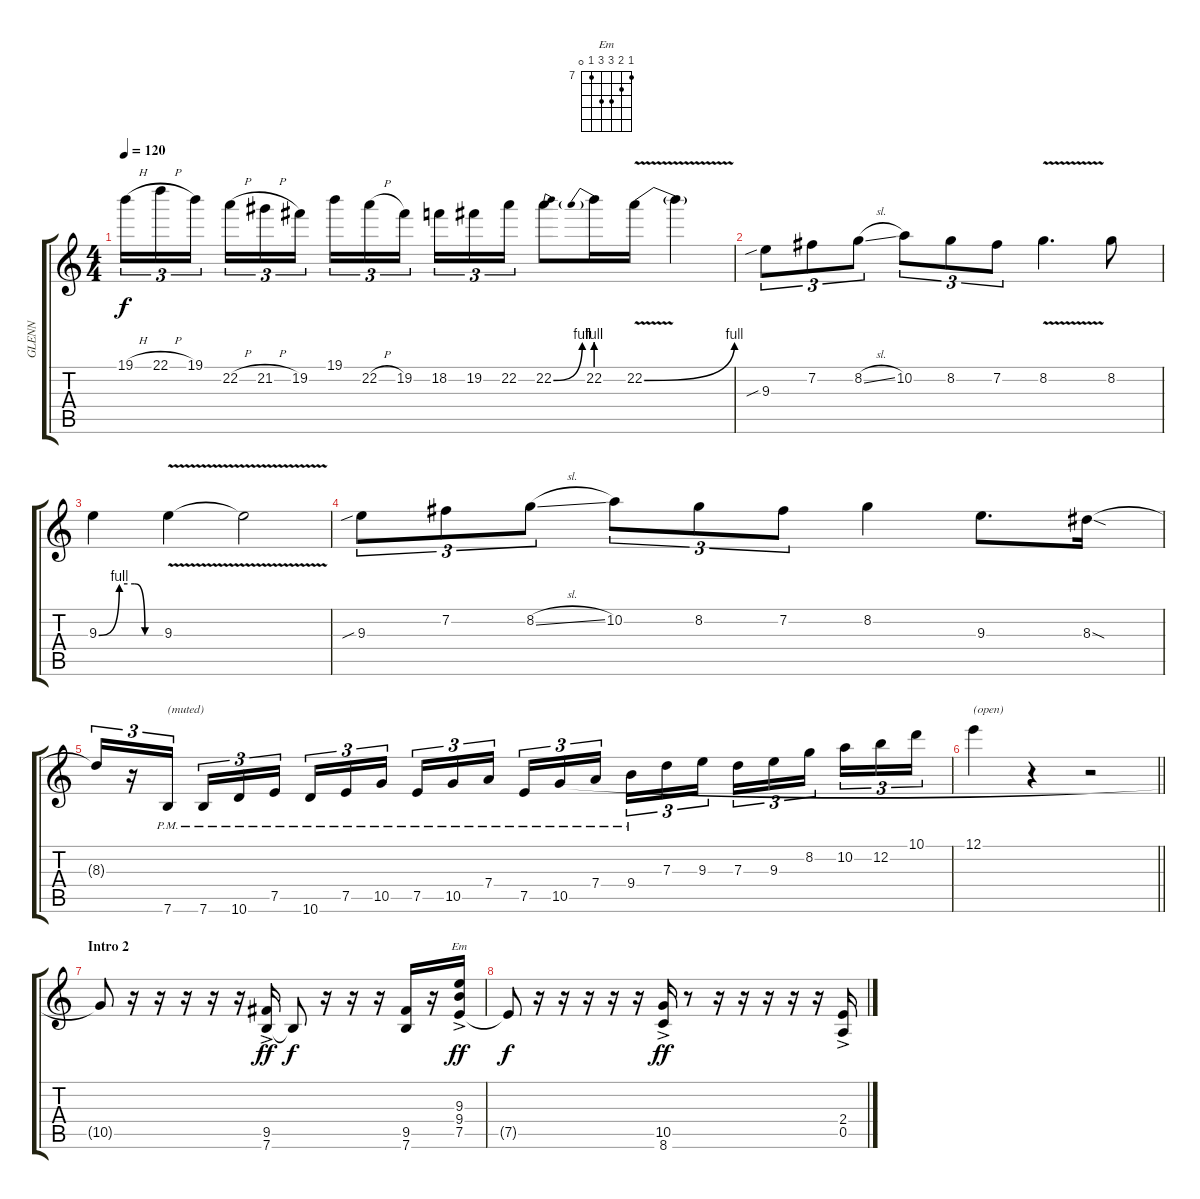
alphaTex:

\track ("GLENN" "GLENN") {instrument overdrivenguitar}
\staff {score tabs}
\tuning (E4 B3 G3 D3 A2 E2) {hide}
\chord ("Em" 7 8 9 9 7 0) {firstfret 7}
\ts (4 4)
\tempo 120
\clef g2
\ks c
19.1{h}.16{tu (3 2) dy f} 22.1{h}.16{tu (3 2)} 19.1.16{tu (3 2) beam splitsecondary} 22.2{h}.16{tu (3 2)} 21.2{h}.16{tu (3 2)} 19.2.16{tu (3 2)} 19.1.16{tu (3 2)} 22.2{h}.16{tu (3 2)} 19.2.16{tu (3 2) beam splitsecondary} 18.2.16{tu (3 2)} 19.2.16{tu (3 2)} 22.2.16{tu (3 2)} 22.2{be (bend 0 0 60 4)}.8 22.2{be (prebend 0 4 60 4)}.16 22.2{be (bend 0 0 60 4) v}.16 22.2{t}.4 |
9.3{sib}.8{tu (3 2)} 7.2.8{tu (3 2)} 8.2{sl}.8{tu (3 2)} 10.2.8{tu (3 2)} 8.2.8{tu (3 2)} 7.2.8{tu (3 2)} 8.2{v}.4{d} 8.2.8 |
9.3{be (custom 0 0 20 4 35 4 45 0 60 0)}.4 9.3{v}.4 9.3{t}.2 |
9.3{sib}.8{tu (3 2)} 7.2.8{tu (3 2)} 8.2{sl}.8{tu (3 2)} 10.2.8{tu (3 2)} 8.2.8{tu (3 2)} 7.2.8{tu (3 2)} 8.2.4 9.3.8{d} 8.3{sod}.16 |
8.3{t}.16{tu (3 2)} r.16{tu (3 2)} 7.6{pm}.16{tu (3 2) txt "(muted)" beam splitsecondary} 7.6{pm}.16{tu (3 2)} 10.6{pm}.16{tu (3 2)} 7.5{pm}.16{tu (3 2)} 10.6{pm}.16{tu (3 2)} 7.5{pm}.16{tu (3 2)} 10.5{pm}.16{tu (3 2) beam splitsecondary} 7.5{pm}.16{tu (3 2)} 10.5{pm}.16{tu (3 2)} 7.4{pm}.16{tu (3 2)} 7.5{pm}.16{tu (3 2)} 10.5{pm}.16{tu (3 2)} 7.4{pm}.16{tu (3 2) beam splitsecondary} 9.4{pm}.16{tu (3 2)} 7.3.16{tu (3 2)} 9.3.16{tu (3 2)} 7.3.16{tu (3 2)} 9.3.16{tu (3 2)} 8.2.16{tu (3 2) beam splitsecondary} 10.2.16{tu (3 2)} 12.2.16{tu (3 2)} 10.1.16{tu (3 2)} |
\barLineRight lightlight
12.1.4{txt "(open)"} r.4 r.2 |
\section ("" "Intro 2")
10.5{t}.8 r.16 r.16 r.16 r.16 r.16 (9.5 7.6{ac}).16{dy ff} 7.6{t}.8{dy f} r.16 r.16 r.16 (9.5 7.6).16 r.16 (9.3{ac} 9.4{ac} 7.5{ac}).16{ch "Em" dy ff} |
7.5{t}.8{dy f} r.16 r.16 r.16 r.16 r.16 (10.5 8.6{ac}).16{dy ff} r.8 r.16 r.16 r.16 r.16 r.16 (2.4 0.5{ac}).16
